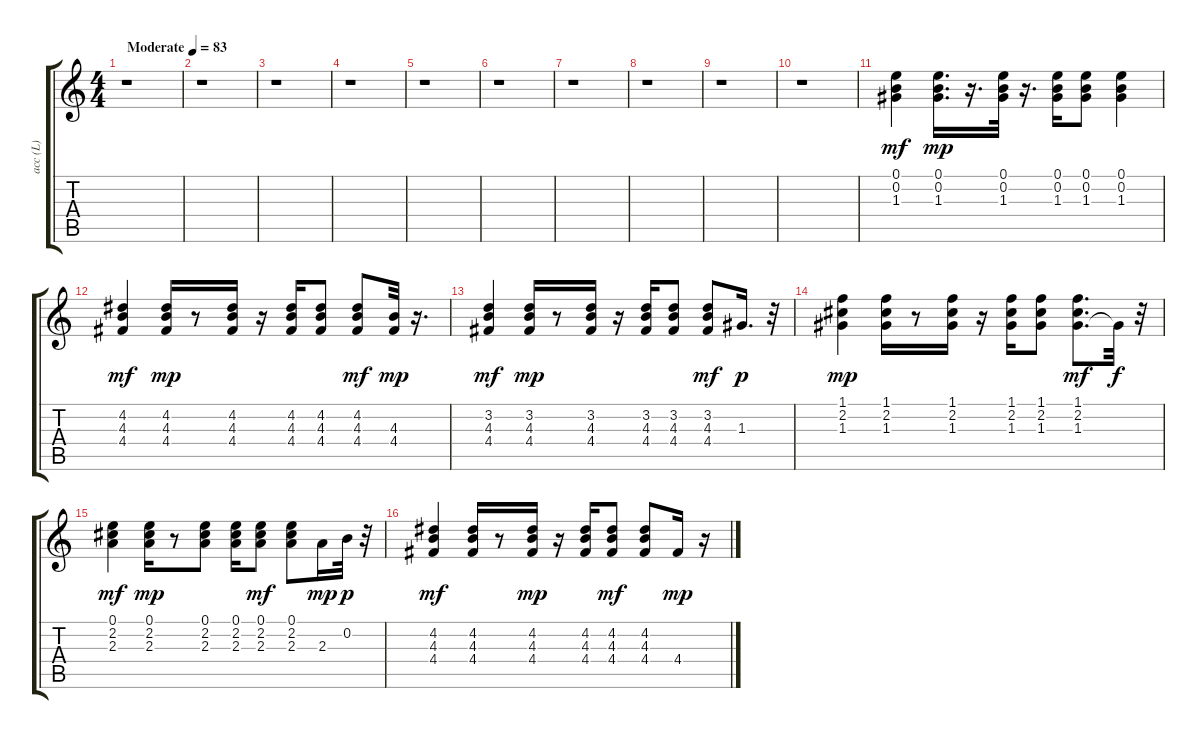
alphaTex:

\track ("acc (L)" "acc (L)") {instrument acousticguitarsteel}
\staff {score tabs}
\tuning (E4 B3 G3 D3 A2 E2) {hide}
\ts (4 4)
\tempo (83 "Moderate")
\clef g2
\ks c
r.1{dy mf instrument acousticguitarsteel} |
r.1 |
r.1 |
r.1 |
r.1 |
r.1 |
r.1 |
r.1 |
r.1 |
r.1 |
(0.1 0.2 1.3).4 (0.1 0.2 1.3).16{d dy mp} r.16{d} (0.1 0.2 1.3).32 r.16{d} (0.1 0.2 1.3).16 (0.1 0.2 1.3).8 (0.1 0.2 1.3).4 |
(4.2 4.3 4.4).4{dy mf} (4.2 4.3 4.4).16{dy mp} r.8 (4.2 4.3 4.4).16 r.16 (4.2 4.3 4.4).16 (4.2 4.3 4.4).8 (4.2 4.3 4.4).8{dy mf} (4.3 4.4).32{dy mp} r.16{d} |
(3.2 4.3 4.4).4{dy mf} (3.2 4.3 4.4).16{dy mp} r.8 (3.2 4.3 4.4).16 r.16 (3.2 4.3 4.4).16 (3.2 4.3 4.4).8 (3.2 4.3 4.4).8{dy mf} 1.3.16{d dy p} r.32 |
(1.1 2.2 1.3).4{dy mp} (1.1 2.2 1.3).16 r.8 (1.1 2.2 1.3).16 r.16 (1.1 2.2 1.3).16 (1.1 2.2 1.3).8 (1.1 2.2 1.3).8{d dy mf} 1.3{t}.32{dy f} r.32 |
(0.1 2.2 2.3).4{dy mf} (0.1 2.2 2.3).16{dy mp} r.8 (0.1 2.2 2.3).8 (0.1 2.2 2.3).16 (0.1 2.2 2.3).8{dy mf} (0.1 2.2 2.3).8 2.3.16{dy mp} 0.2.32{dy p} r.32 |
(4.2 4.3 4.4).4{dy mf} (4.2 4.3 4.4).16 r.8 (4.2 4.3 4.4).16{dy mp} r.16 (4.2 4.3 4.4).16 (4.2 4.3 4.4).8{dy mf} (4.2 4.3 4.4).8 4.4.16{dy mp} r.16
